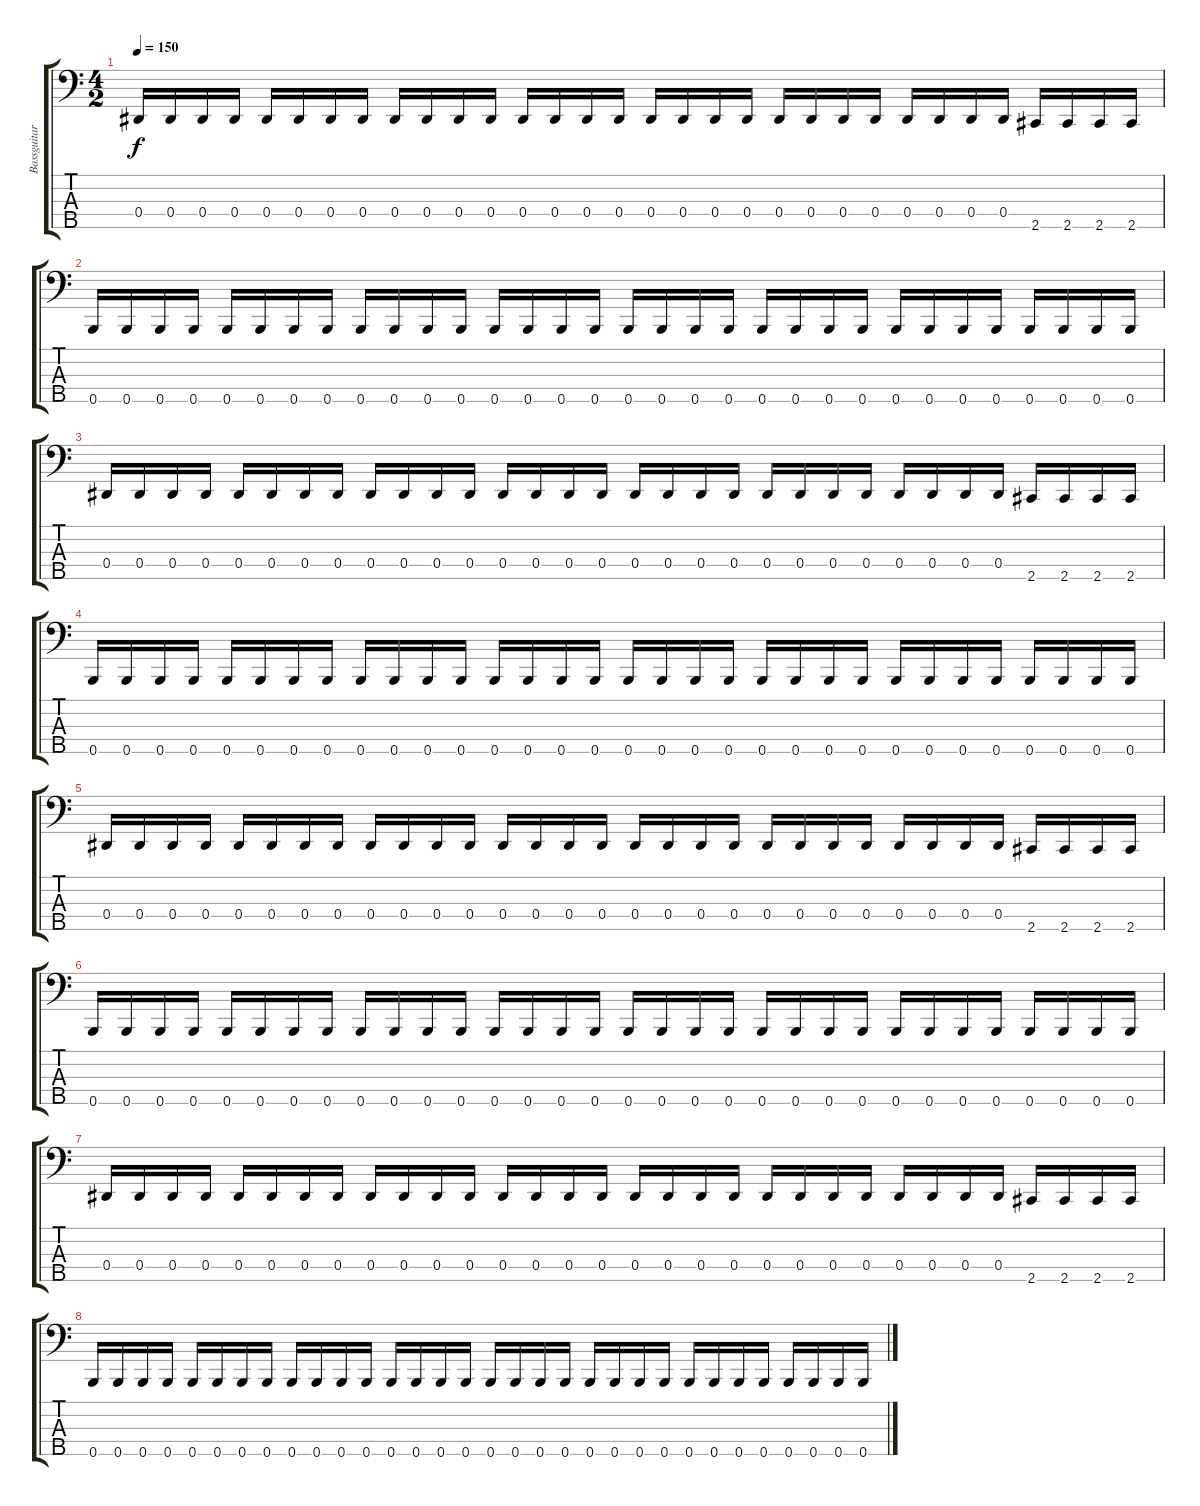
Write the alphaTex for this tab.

\track ("Bassguitar" "Bassguitar") {instrument electricbassfinger}
\staff {score tabs}
\tuning (Gb2 Db2 Ab1 Eb1 B0) {hide}
\ts (4 2)
\tempo 150
\clef f4
\ks c
0.4.16{dy f} 0.4.16 0.4.16 0.4.16 0.4.16 0.4.16 0.4.16 0.4.16 0.4.16 0.4.16 0.4.16 0.4.16 0.4.16 0.4.16 0.4.16 0.4.16 0.4.16 0.4.16 0.4.16 0.4.16 0.4.16 0.4.16 0.4.16 0.4.16 0.4.16 0.4.16 0.4.16 0.4.16 2.5.16 2.5.16 2.5.16 2.5.16 |
0.5.16 0.5.16 0.5.16 0.5.16 0.5.16 0.5.16 0.5.16 0.5.16 0.5.16 0.5.16 0.5.16 0.5.16 0.5.16 0.5.16 0.5.16 0.5.16 0.5.16 0.5.16 0.5.16 0.5.16 0.5.16 0.5.16 0.5.16 0.5.16 0.5.16 0.5.16 0.5.16 0.5.16 0.5.16 0.5.16 0.5.16 0.5.16 |
0.4.16 0.4.16 0.4.16 0.4.16 0.4.16 0.4.16 0.4.16 0.4.16 0.4.16 0.4.16 0.4.16 0.4.16 0.4.16 0.4.16 0.4.16 0.4.16 0.4.16 0.4.16 0.4.16 0.4.16 0.4.16 0.4.16 0.4.16 0.4.16 0.4.16 0.4.16 0.4.16 0.4.16 2.5.16 2.5.16 2.5.16 2.5.16 |
0.5.16 0.5.16 0.5.16 0.5.16 0.5.16 0.5.16 0.5.16 0.5.16 0.5.16 0.5.16 0.5.16 0.5.16 0.5.16 0.5.16 0.5.16 0.5.16 0.5.16 0.5.16 0.5.16 0.5.16 0.5.16 0.5.16 0.5.16 0.5.16 0.5.16 0.5.16 0.5.16 0.5.16 0.5.16 0.5.16 0.5.16 0.5.16 |
0.4.16 0.4.16 0.4.16 0.4.16 0.4.16 0.4.16 0.4.16 0.4.16 0.4.16 0.4.16 0.4.16 0.4.16 0.4.16 0.4.16 0.4.16 0.4.16 0.4.16 0.4.16 0.4.16 0.4.16 0.4.16 0.4.16 0.4.16 0.4.16 0.4.16 0.4.16 0.4.16 0.4.16 2.5.16 2.5.16 2.5.16 2.5.16 |
0.5.16 0.5.16 0.5.16 0.5.16 0.5.16 0.5.16 0.5.16 0.5.16 0.5.16 0.5.16 0.5.16 0.5.16 0.5.16 0.5.16 0.5.16 0.5.16 0.5.16 0.5.16 0.5.16 0.5.16 0.5.16 0.5.16 0.5.16 0.5.16 0.5.16 0.5.16 0.5.16 0.5.16 0.5.16 0.5.16 0.5.16 0.5.16 |
0.4.16 0.4.16 0.4.16 0.4.16 0.4.16 0.4.16 0.4.16 0.4.16 0.4.16 0.4.16 0.4.16 0.4.16 0.4.16 0.4.16 0.4.16 0.4.16 0.4.16 0.4.16 0.4.16 0.4.16 0.4.16 0.4.16 0.4.16 0.4.16 0.4.16 0.4.16 0.4.16 0.4.16 2.5.16 2.5.16 2.5.16 2.5.16 |
0.5.16 0.5.16 0.5.16 0.5.16 0.5.16 0.5.16 0.5.16 0.5.16 0.5.16 0.5.16 0.5.16 0.5.16 0.5.16 0.5.16 0.5.16 0.5.16 0.5.16 0.5.16 0.5.16 0.5.16 0.5.16 0.5.16 0.5.16 0.5.16 0.5.16 0.5.16 0.5.16 0.5.16 0.5.16 0.5.16 0.5.16 0.5.16
